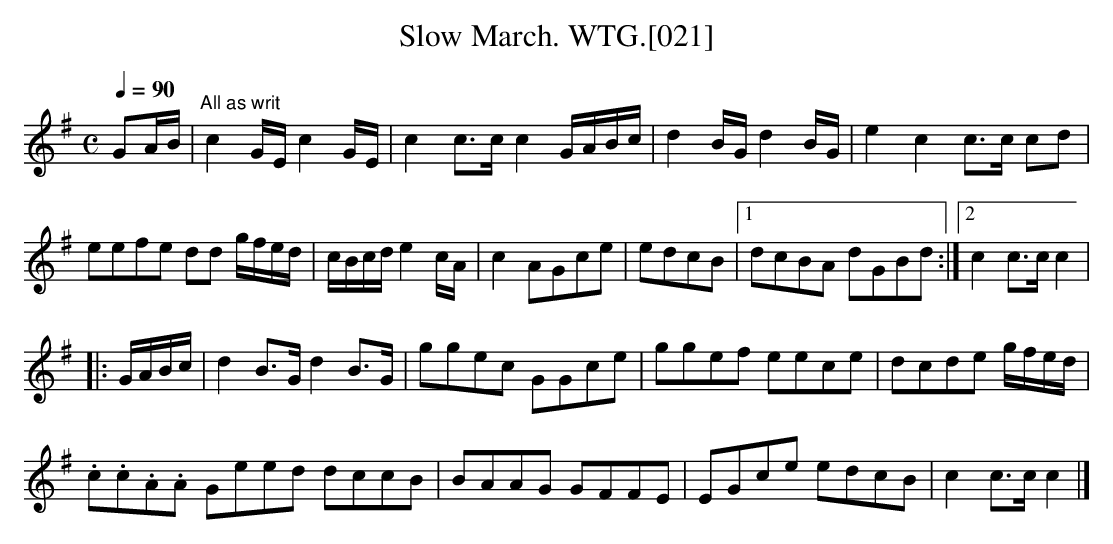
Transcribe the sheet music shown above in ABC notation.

X:1
T:Slow March. WTG.[021]
M:C
L:1/8
Q:1/4=90
K:G
GA/B/|"^All as writ"c2G/E/ c2G/E/|c2c>cc2G/A/B/c/|d2B/G/d2B/G/|e2c2c>c cd|
eefe dd g/f/e/d/|c/B/c/d/ e2 c/A/|c2 AGce|edcB|1dcBA dGBd:|2c2c>cc2|
|:G/A/B/c/|d2B>Gd2B>G|ggec GGce|ggef eece|dcde g/f/e/d/|
.c.c.A.A Geed dccB|BAAG GFFE|EGce edcB|c2c>cc2|]
